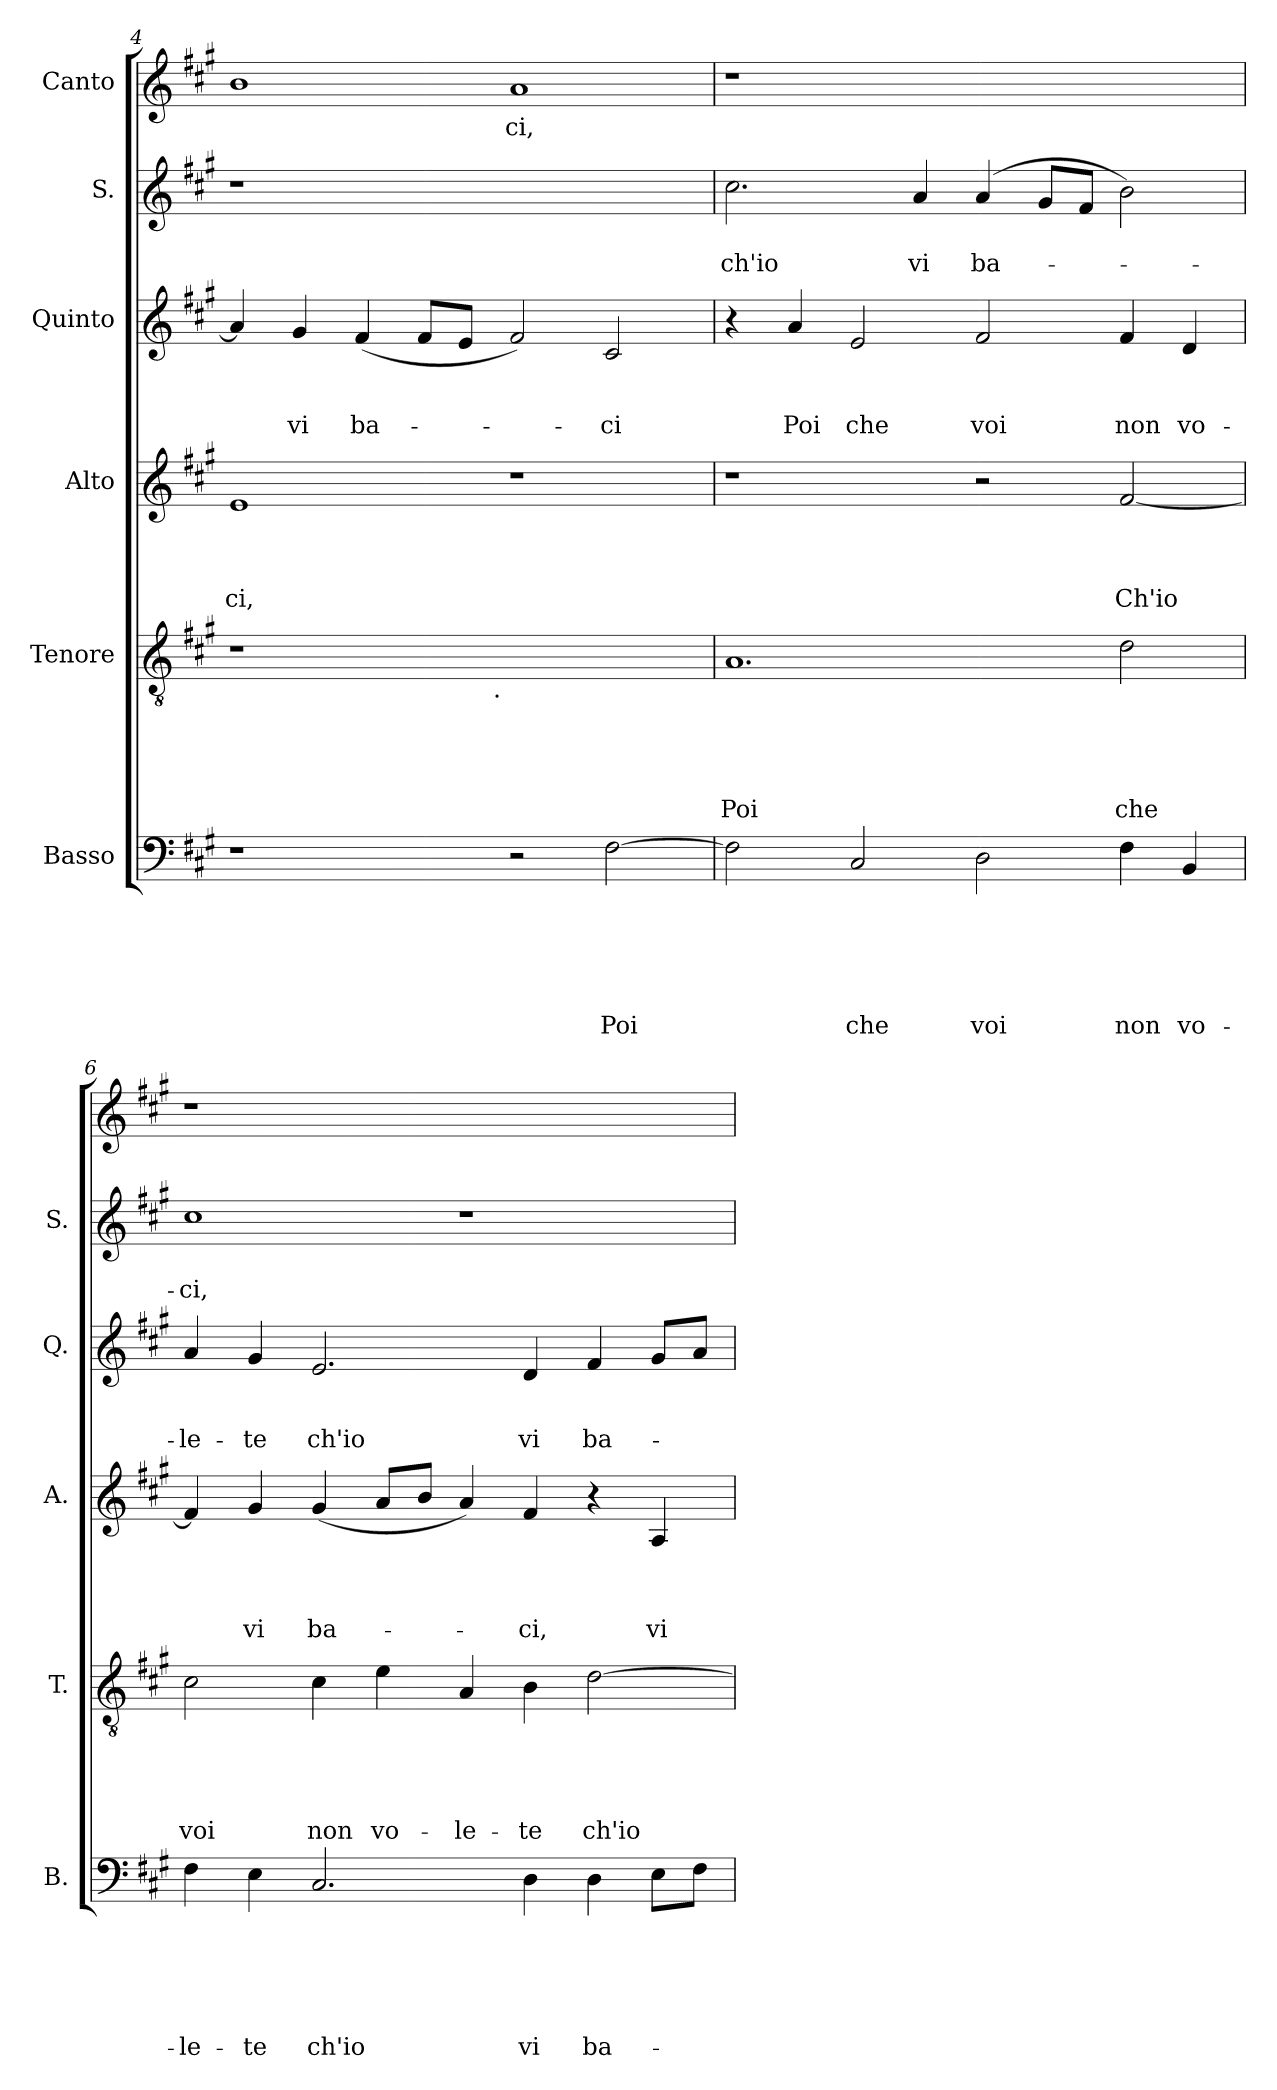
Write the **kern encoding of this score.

**kern	**text	**text	**text	**text	**text	**text	**kern	**text	**text	**text	**text	**text	**kern	**text	**text	**text	**text	**kern	**text	**text	**text	**kern	**text	**text	**kern	**text
*part6	*part6	*part6	*part6	*part6	*part6	*part6	*part5	*part5	*part5	*part5	*part5	*part5	*part4	*part4	*part4	*part4	*part4	*part3	*part3	*part3	*part3	*part2	*part2	*part2	*part1	*part1
*staff6	*staff6	*staff6	*staff6	*staff6	*staff6	*staff6	*staff5	*staff5	*staff5	*staff5	*staff5	*staff5	*staff4	*staff4	*staff4	*staff4	*staff4	*staff3	*staff3	*staff3	*staff3	*staff2	*staff2	*staff2	*staff1	*staff1
*I"Basso	*	*	*	*	*	*	*I"Tenore	*	*	*	*	*	*I"Alto	*	*	*	*	*I"Quinto	*	*	*	*I"S.	*	*	*I"Canto	*
*I'B.	*	*	*	*	*	*	*I'T.	*	*	*	*	*	*I'A.	*	*	*	*	*I'Q.	*	*	*	*I'S.	*	*	*	*
*clefF4	*	*	*	*	*	*	*clefGv2	*	*	*	*	*	*clefG2	*	*	*	*	*clefG2	*	*	*	*clefG2	*	*	*clefG2	*
*k[f#c#g#]	*	*	*	*	*	*	*k[f#c#g#]	*	*	*	*	*	*k[f#c#g#]	*	*	*	*	*k[f#c#g#]	*	*	*	*k[f#c#g#]	*	*	*k[f#c#g#]	*
*A:	*	*	*	*	*	*	*A:	*	*	*	*	*	*A:	*	*	*	*	*A:	*	*	*	*A:	*	*	*A:	*
=4	=4	=4	=4	=4	=4	=4	=4	=4	=4	=4	=4	=4	=4	=4	=4	=4	=4	=4	=4	=4	=4	=4	=4	=4	=4	=4
!	!	!	!	!	!	!	!	!	!	!	!	!	!	!	!	!	!LO:LY:b	!	!	!	!	!	!	!	!	!
*	*	*	*	*	*	*	*^	*	*	*	*	*	*	*	*	*	*	*	*	*	*	*	*	*	*	*
1r	.	.	.	.	.	.	1r	2ryy	.	.	.	.	.	1e	.	.	.	-ci,	4a/]	.	.	.	1r	.	.	1b	.
!	!	!	!	!	!	!	!	!	!	!	!	!	!	!	!	!	!	!	!	!	!	!LO:LY:b	!	!	!	!	!
.	.	.	.	.	.	.	.	.	.	.	.	.	.	.	.	.	.	.	4g#/	.	.	vi	.	.	.	.	.
!	!	!	!	!	!	!	!	!	!	!	!	!	!	!	!	!	!	!	!	!	!	!LO:LY:b	!	!	!	!	!
.	.	.	.	.	.	.	.	4...ryy	.	.	.	.	.	.	.	.	.	.	(<4f#/	.	.	ba-	.	.	.	.	.
.	.	.	.	.	.	.	.	.	.	.	.	.	.	.	.	.	.	.	8f#/L	.	.	.	.	.	.	.	.
.	.	.	.	.	.	.	.	.	.	.	.	.	.	.	.	.	.	.	8e/J	.	.	.	.	.	.	.	.
!	!	!	!	!	!	!	!	!LO:TX:b:t=.	!	!	!	!	!	!	!	!	!	!	!	!	!	!	!	!	!	!	!
.	.	.	.	.	.	.	.	1ryy	.	.	.	.	.	.	.	.	.	.	.	.	.	.	.	.	.	.	.
!	!	!	!	!	!	!	!	!	!	!	!	!	!	!	!	!	!	!	!	!	!	!	!	!	!	!	!LO:LY:b
2r	.	.	.	.	.	.	1ryy	.	.	.	.	.	.	1r	.	.	.	.	2f#/)	.	.	.	1ryy	.	.	1a	-ci,
!	!	!	!	!	!	!LO:LY:b	!	!	!	!	!	!	!	!	!	!	!	!	!	!	!	!LO:LY:b	!	!	!	!	!
[<2F#\	.	.	.	.	.	Poi	.	.	.	.	.	.	.	.	.	.	.	.	2c#/	.	.	-ci	.	.	.	.	.
.	.	.	.	.	.	.	.	32ryy	.	.	.	.	.	.	.	.	.	.	.	.	.	.	.	.	.	.	.
!!LO:LB:g=z
=5	=5	=5	=5	=5	=5	=5	=5	=5	=5	=5	=5	=5	=5	=5	=5	=5	=5	=5	=5	=5	=5	=5	=5	=5	=5	=5	=5
!	!	!	!	!	!	!	!	!	!	!	!	!	!LO:LY:b	!	!	!	!	!	!	!	!	!	!	!	!LO:LY:b	!	!
*	*	*	*	*	*	*	*v	*v	*	*	*	*	*	*	*	*	*	*	*	*	*	*	*	*	*	*	*
2F#\]	.	.	.	.	.	.	1.A	.	.	.	.	Poi	1r	.	.	.	.	4r	.	.	.	2.cc#\	.	ch'io	1r	.
!	!	!	!	!	!	!	!	!	!	!	!	!	!	!	!	!	!	!	!	!	!LO:LY:b	!	!	!	!	!
.	.	.	.	.	.	.	.	.	.	.	.	.	.	.	.	.	.	4a/	.	.	Poi	.	.	.	.	.
!	!	!	!	!	!	!LO:LY:b	!	!	!	!	!	!	!	!	!	!	!	!	!	!	!LO:LY:b	!	!	!	!	!
2C#/	.	.	.	.	.	che	.	.	.	.	.	.	.	.	.	.	.	2e/	.	.	che	.	.	.	.	.
!	!	!	!	!	!	!	!	!	!	!	!	!	!	!	!	!	!	!	!	!	!	!	!	!LO:LY:b	!	!
.	.	.	.	.	.	.	.	.	.	.	.	.	.	.	.	.	.	.	.	.	.	4a/	.	vi	.	.
!	!	!	!	!	!	!LO:LY:b	!	!	!	!	!	!	!	!	!	!	!	!	!	!	!LO:LY:b	!	!	!LO:LY:b	!	!
2D\	.	.	.	.	.	voi	.	.	.	.	.	.	2r	.	.	.	.	2f#/	.	.	voi	(4a/	.	ba-	1ryy	.
.	.	.	.	.	.	.	.	.	.	.	.	.	.	.	.	.	.	.	.	.	.	8g#/L	.	.	.	.
.	.	.	.	.	.	.	.	.	.	.	.	.	.	.	.	.	.	.	.	.	.	8f#/J	.	.	.	.
!	!	!	!	!	!	!LO:LY:b	!	!	!	!	!	!LO:LY:b	!	!	!	!	!LO:LY:b	!	!	!	!LO:LY:b	!	!	!	!	!
4F#\	.	.	.	.	.	non	2d\	.	.	.	.	che	[<2f#/	.	.	.	Ch'io	4f#/	.	.	non	2b\)	.	.	.	.
!	!	!	!	!	!	!LO:LY:b	!	!	!	!	!	!	!	!	!	!	!	!	!	!	!LO:LY:b	!	!	!	!	!
4BB/	.	.	.	.	.	vo-	.	.	.	.	.	.	.	.	.	.	.	4d/	.	.	vo-	.	.	.	.	.
=6	=6	=6	=6	=6	=6	=6	=6	=6	=6	=6	=6	=6	=6	=6	=6	=6	=6	=6	=6	=6	=6	=6	=6	=6	=6	=6
!	!	!	!	!	!	!LO:LY:b	!	!	!	!	!	!LO:LY:b	!	!	!	!	!	!	!	!	!LO:LY:b	!	!	!LO:LY:b	!	!
4F#\	.	.	.	.	.	-le-	2c#\	.	.	.	.	voi	4f#/]	.	.	.	.	4a/	.	.	-le-	1cc#	.	-ci,	1r	.
!	!	!	!	!	!	!LO:LY:b	!	!	!	!	!	!	!	!	!	!	!LO:LY:b	!	!	!	!LO:LY:b	!	!	!	!	!
4E\	.	.	.	.	.	-te	.	.	.	.	.	.	4g#/	.	.	.	vi	4g#/	.	.	-te	.	.	.	.	.
!	!	!	!	!	!	!LO:LY:b	!	!	!	!	!	!LO:LY:b	!	!	!	!	!LO:LY:b	!	!	!	!LO:LY:b	!	!	!	!	!
2.C#/	.	.	.	.	.	ch'io	4c#\	.	.	.	.	non	(<4g#/	.	.	.	ba-	2.e/	.	.	ch'io	.	.	.	.	.
!	!	!	!	!	!	!	!	!	!	!	!	!LO:LY:b	!	!	!	!	!	!	!	!	!	!	!	!	!	!
.	.	.	.	.	.	.	4e\	.	.	.	.	vo-	8a/L	.	.	.	.	.	.	.	.	.	.	.	.	.
.	.	.	.	.	.	.	.	.	.	.	.	.	8b/J	.	.	.	.	.	.	.	.	.	.	.	.	.
!	!	!	!	!	!	!	!	!	!	!	!	!LO:LY:b	!	!	!	!	!	!	!	!	!	!	!	!	!	!
.	.	.	.	.	.	.	4A/	.	.	.	.	-le-	4a/)	.	.	.	.	.	.	.	.	1r	.	.	1ryy	.
!	!	!	!	!	!	!LO:LY:b	!	!	!	!	!	!LO:LY:b	!	!	!	!	!LO:LY:b	!	!	!	!LO:LY:b	!	!	!	!	!
4D\	.	.	.	.	.	vi	4B\	.	.	.	.	-te	4f#/	.	.	.	-ci,	4d/	.	.	vi	.	.	.	.	.
!	!	!	!	!	!	!LO:LY:b	!	!	!	!	!	!LO:LY:b	!	!	!	!	!	!	!	!	!LO:LY:b	!	!	!	!	!
4D\	.	.	.	.	.	ba-	[>2d\	.	.	.	.	ch'io	4r	.	.	.	.	4f#/	.	.	ba-	.	.	.	.	.
!	!	!	!	!	!	!	!	!	!	!	!	!	!	!	!	!	!LO:LY:b	!	!	!	!	!	!	!	!	!
8E\L	.	.	.	.	.	.	.	.	.	.	.	.	4A/	.	.	.	vi	8g#/L	.	.	.	.	.	.	.	.
8F#\J	.	.	.	.	.	.	.	.	.	.	.	.	.	.	.	.	.	8a/J	.	.	.	.	.	.	.	.
=	=	=	=	=	=	=	=	=	=	=	=	=	=	=	=	=	=	=	=	=	=	=	=	=	=	=
*-	*-	*-	*-	*-	*-	*-	*-	*-	*-	*-	*-	*-	*-	*-	*-	*-	*-	*-	*-	*-	*-	*-	*-	*-	*-	*-
